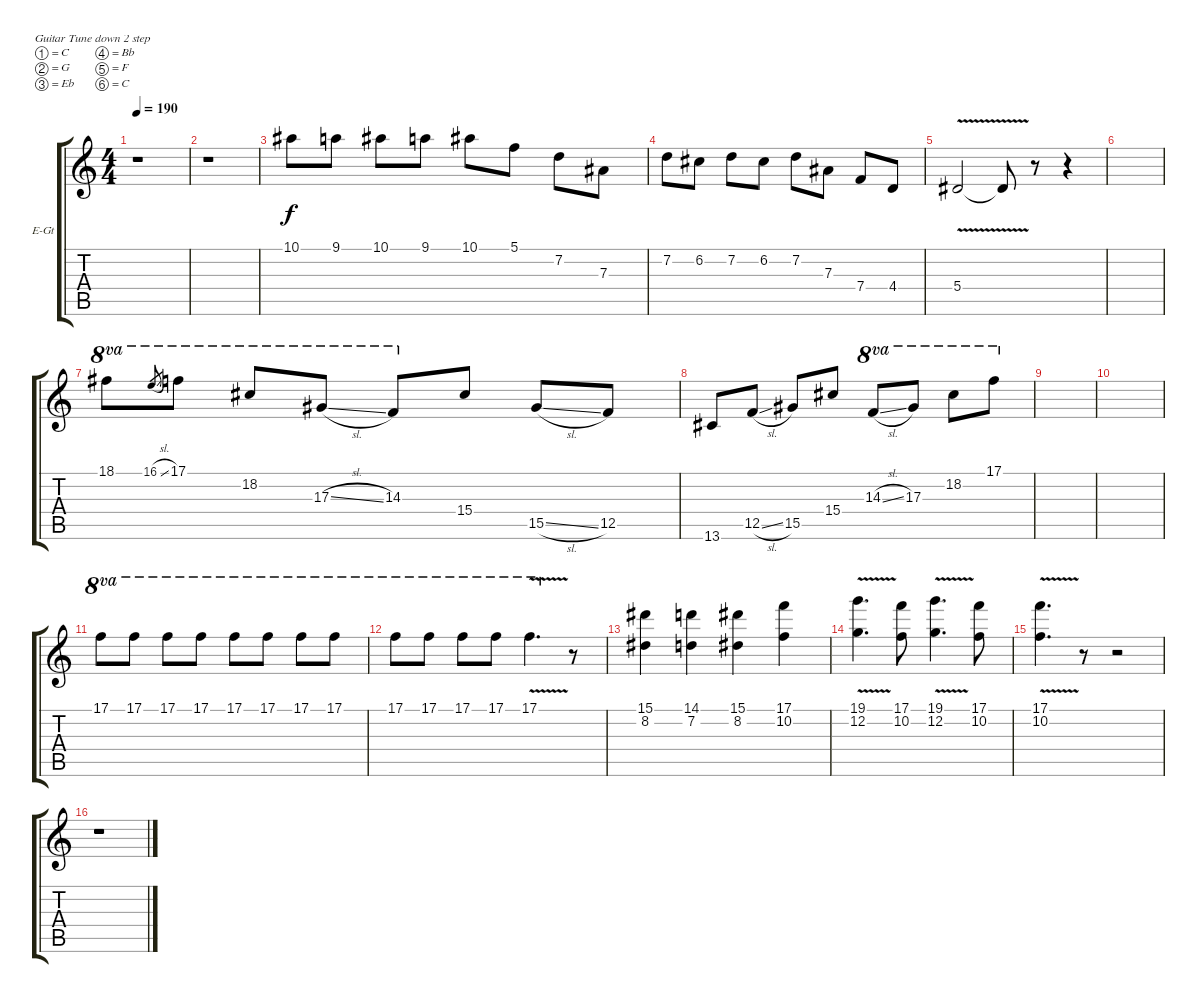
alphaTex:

\bracketExtendMode groupsimilarinstruments
\firstSystemTrackNameOrientation horizontal
\otherSystemsTrackNameOrientation horizontal
\track ("Electric Guitar" "E-Gt") {instrument distortionguitar}
\staff {score tabs}
\tuning (C4 G3 Eb3 Bb2 F2 C2)
\ts (4 4)
\tempo 190
\clef g2
\ks c
r.1{dy f} |
r.1 |
10.1.8 9.1.8 10.1.8 9.1.8 10.1.8 5.1.8 7.2.8 7.3.8 |
7.2.8 6.2.8 7.2.8 6.2.8 7.2.8 7.3.8 7.4.8 4.4.8 |
5.4{v}.2 5.4{v t}.8 r.8 r.4 |
|
18.1.8{ot 8va} 16.1{sl}.8{ot 8va gr} 17.1.8{ot 8va} 18.2.8{ot 8va} 17.3{sl}.8{ot 8va} 14.3.8{ot 8va} 15.4.8 15.5{sl}.8 12.5.8 |
13.6.8 12.5{sl}.8 15.5.8 15.4.8 14.3{sl}.8{ot 8va} 17.3.8{ot 8va} 18.2.8{ot 8va} 17.1.8{ot 8va} |
|
|
17.1.8{ot 8va} 17.1.8{ot 8va} 17.1.8{ot 8va} 17.1.8{ot 8va} 17.1.8{ot 8va} 17.1.8{ot 8va} 17.1.8{ot 8va} 17.1.8{ot 8va} |
17.1.8{ot 8va} 17.1.8{ot 8va} 17.1.8{ot 8va} 17.1.8{ot 8va} 17.1{v}.4{d ot 8va} r.8 |
(15.1 8.2).4 (14.1 7.2).4 (15.1 8.2).4 (17.1 10.2).4 |
(12.2{v} 19.1{v}).4{d} (17.1 10.2).8 (12.2{v} 19.1{v}).4{d} (17.1 10.2).8 |
(10.2{v} 17.1{v}).4{d} r.8 r.2 |
r.1
